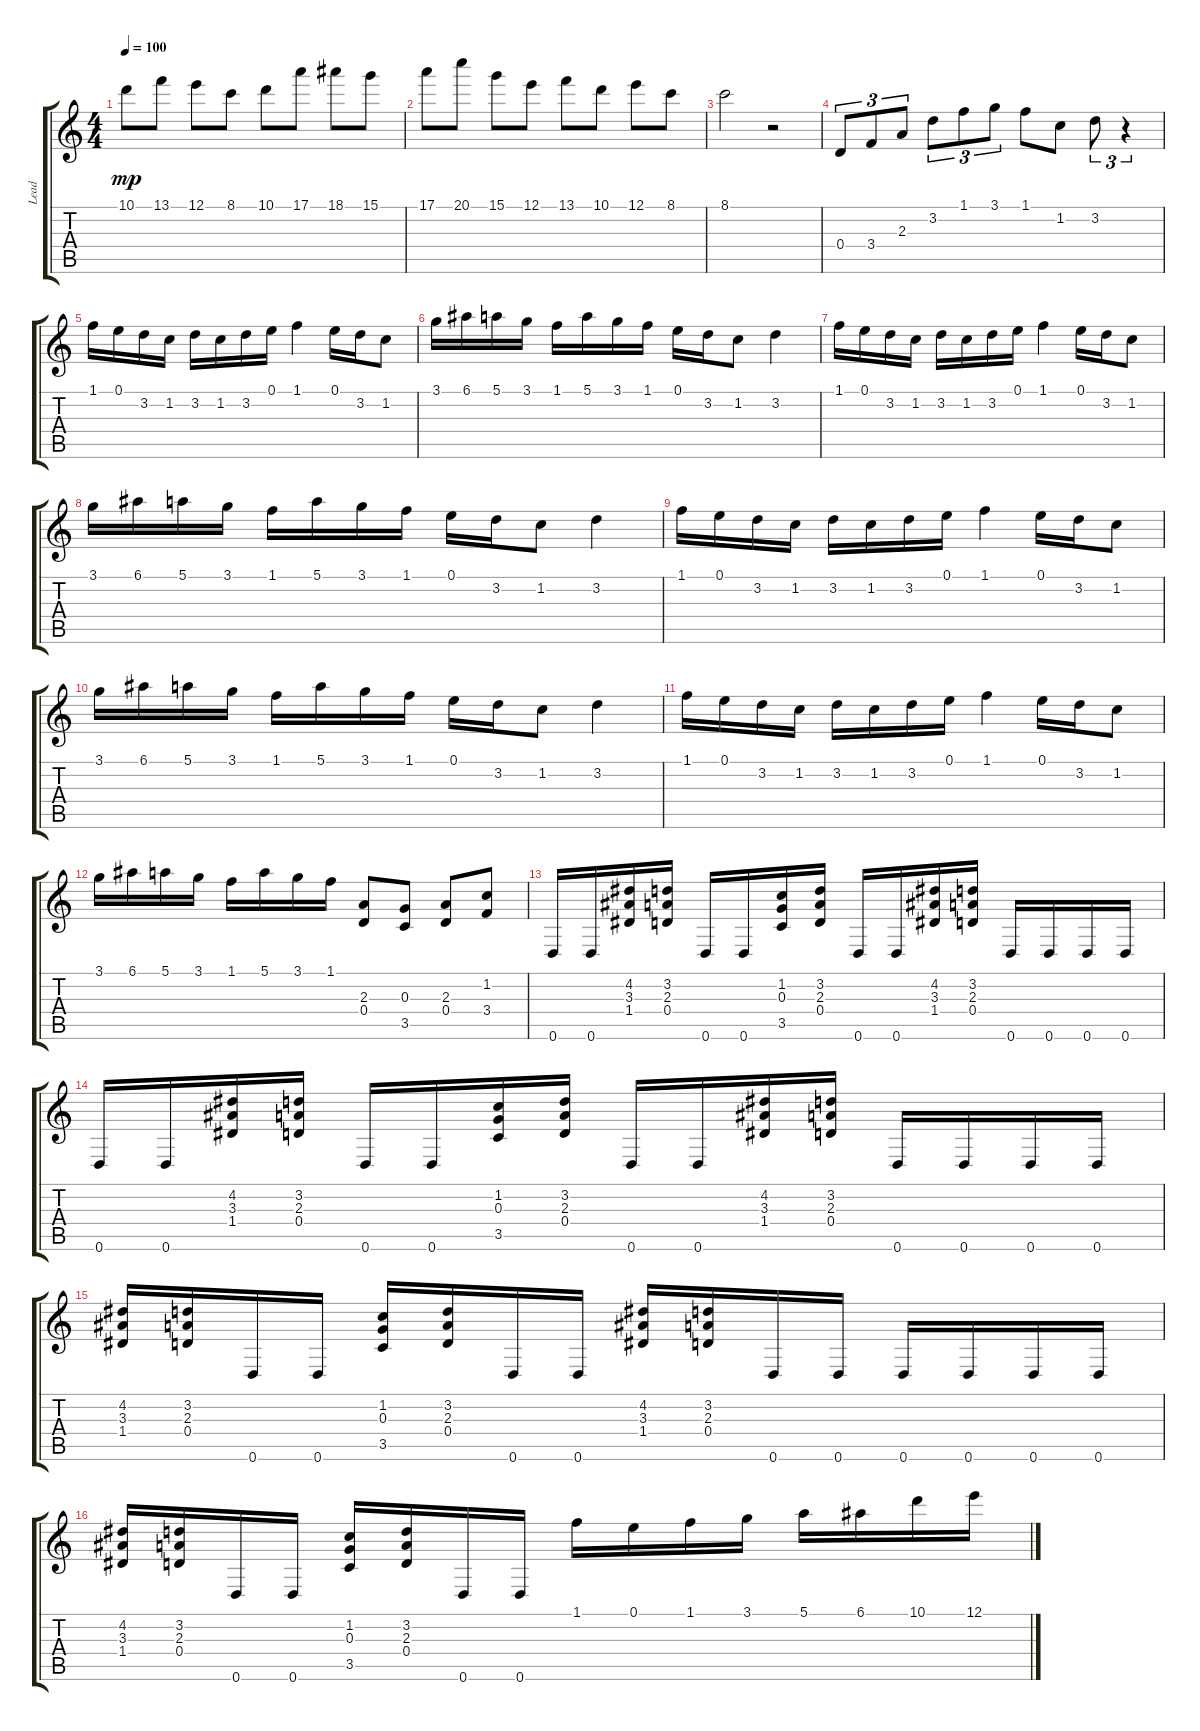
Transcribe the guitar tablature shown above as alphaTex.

\track ("Lead" "Lead") {instrument distortionguitar}
\staff {score tabs}
\tuning (E4 B3 G3 D3 A2 D2) {hide}
\ts (4 4)
\tempo 100
\clef g2
\ks c
10.1.8{dy mp} 13.1.8 12.1.8 8.1.8 10.1.8 17.1.8 18.1.8 15.1.8 |
17.1.8 20.1.8 15.1.8 12.1.8 13.1.8 10.1.8 12.1.8 8.1.8 |
8.1.2 r.2 |
0.4.8{tu (3 2)} 3.4.8{tu (3 2)} 2.3.8{tu (3 2)} 3.2.8{tu (3 2)} 1.1.8{tu (3 2)} 3.1.8{tu (3 2)} 1.1.8 1.2.8 3.2.8{tu (3 2)} r.4{tu (3 2)} |
1.1.16 0.1.16 3.2.16 1.2.16 3.2.16 1.2.16 3.2.16 0.1.16 1.1.4 0.1.16 3.2.16 1.2.8 |
3.1.16 6.1.16 5.1.16 3.1.16 1.1.16 5.1.16 3.1.16 1.1.16 0.1.16 3.2.16 1.2.8 3.2.4 |
1.1.16 0.1.16 3.2.16 1.2.16 3.2.16 1.2.16 3.2.16 0.1.16 1.1.4 0.1.16 3.2.16 1.2.8 |
3.1.16 6.1.16 5.1.16 3.1.16 1.1.16 5.1.16 3.1.16 1.1.16 0.1.16 3.2.16 1.2.8 3.2.4 |
1.1.16 0.1.16 3.2.16 1.2.16 3.2.16 1.2.16 3.2.16 0.1.16 1.1.4 0.1.16 3.2.16 1.2.8 |
3.1.16 6.1.16 5.1.16 3.1.16 1.1.16 5.1.16 3.1.16 1.1.16 0.1.16 3.2.16 1.2.8 3.2.4 |
1.1.16 0.1.16 3.2.16 1.2.16 3.2.16 1.2.16 3.2.16 0.1.16 1.1.4 0.1.16 3.2.16 1.2.8 |
3.1.16 6.1.16 5.1.16 3.1.16 1.1.16 5.1.16 3.1.16 1.1.16 (2.3 0.4).8 (0.3 3.5).8 (2.3 0.4).8 (1.2 3.4).8 |
0.6.16 0.6.16 (4.2 3.3 1.4).16 (3.2 2.3 0.4).16 0.6.16 0.6.16 (1.2 0.3 3.5).16 (3.2 2.3 0.4).16 0.6.16 0.6.16 (4.2 3.3 1.4).16 (3.2 2.3 0.4).16 0.6.16 0.6.16 0.6.16 0.6.16 |
0.6.16 0.6.16 (4.2 3.3 1.4).16 (3.2 2.3 0.4).16 0.6.16 0.6.16 (1.2 0.3 3.5).16 (3.2 2.3 0.4).16 0.6.16 0.6.16 (4.2 3.3 1.4).16 (3.2 2.3 0.4).16 0.6.16 0.6.16 0.6.16 0.6.16 |
(4.2 3.3 1.4).16 (3.2 2.3 0.4).16 0.6.16 0.6.16 (1.2 0.3 3.5).16 (3.2 2.3 0.4).16 0.6.16 0.6.16 (4.2 3.3 1.4).16 (3.2 2.3 0.4).16 0.6.16 0.6.16 0.6.16 0.6.16 0.6.16 0.6.16 |
(4.2 3.3 1.4).16 (3.2 2.3 0.4).16 0.6.16 0.6.16 (1.2 0.3 3.5).16 (3.2 2.3 0.4).16 0.6.16 0.6.16 1.1.16 0.1.16 1.1.16 3.1.16 5.1.16 6.1.16 10.1.16 12.1.16
